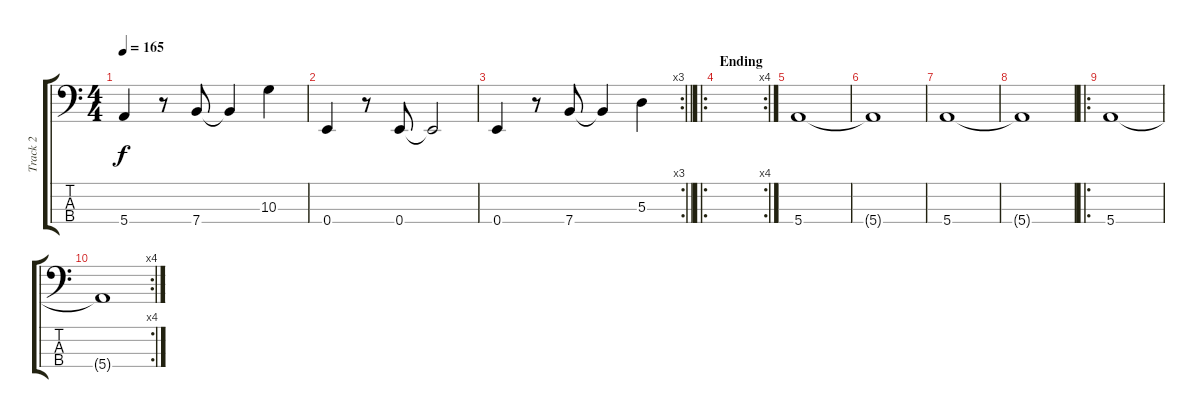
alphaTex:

\track ("Track 2" "Track 2") {instrument electricbassfinger}
\staff {score tabs}
\tuning (G2 D2 A1 E1) {hide}
\ts (4 4)
\tempo 165
\clef f4
\ks c
5.4.4{dy f} r.8 7.4.8 7.4{t}.4 10.3.4 |
0.4.4 r.8 0.4.8 0.4{t}.2 |
\rc 3
\barLineRight lightlight
0.4.4 r.8 7.4.8 7.4{t}.4 5.3.4 |
\ro
\rc 4
\section ("" "Ending")
|
5.4.1 |
5.4{t}.1 |
5.4.1 |
5.4{t}.1 |
\ro
5.4.1 |
\rc 4
5.4{t}.1
